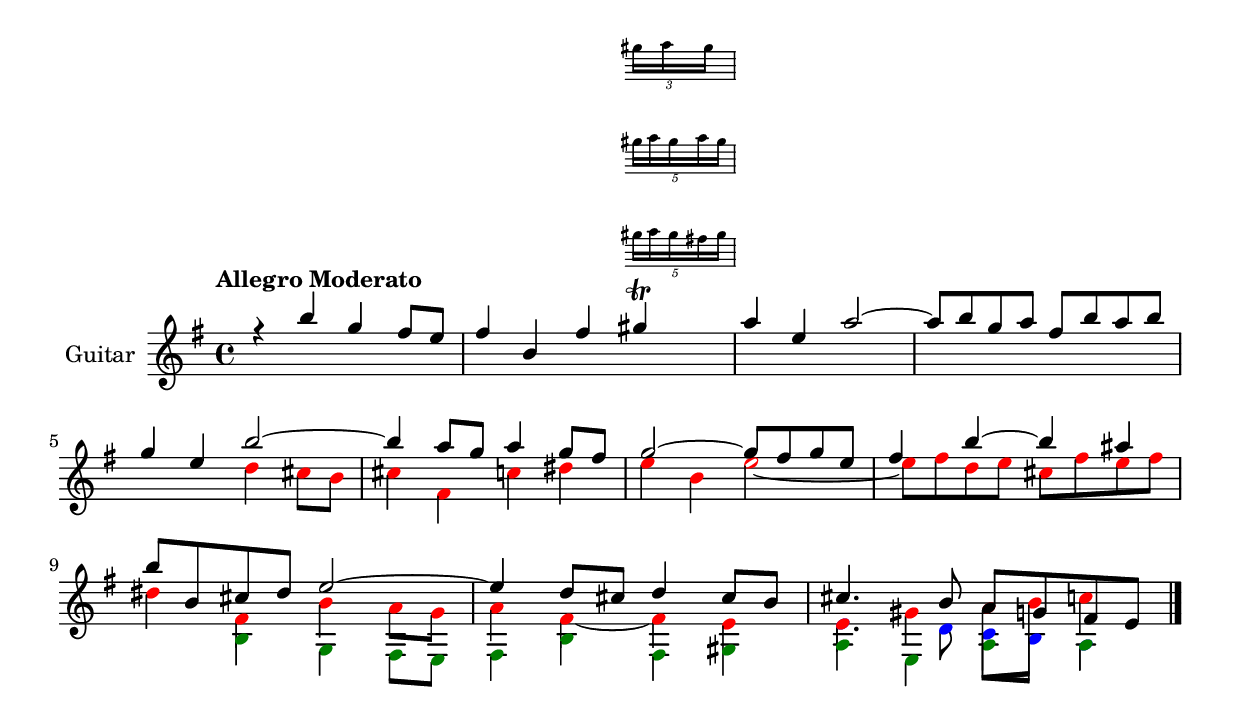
\version "2.24.0"
\language "italiano"

aaa = \relative do'' {
    \voiceOne
    \key mi \minor
    %1
    r4                 si'                  sol                 fad8      mi       |
    %2
    fad4               si,                  fad'
    <<
      sold \trill
      \new Staff \with {
        alignAboveContext = "main"
        \remove Time_signature_engraver
        firstClef = ##f
        \magnifyStaff #2/3
      } \tuplet 3/4 { sold16 la sold }
      \new Staff \with {
        alignAboveContext = "main"
        \remove Time_signature_engraver
        firstClef = ##f
        \magnifyStaff #2/3
      } \tuplet 5/4 { sold16 la sold la sold }
      \new Staff \with {
        alignAboveContext = "main"
        \remove Time_signature_engraver
        firstClef = ##f
        \magnifyStaff #2/3
      } \tuplet 5/4 { sold16 la sold fad sold }
    >>                                                                             |
    %3
    la4                mi                   la2~                                   |
    %4
    la8      si        sol        la        fad        si       la        si       |
    \break
    %5
    sol4               mi                   si'2~                                  |
    %6
    si4                la8        sol       la4                 sol8      fad      |
    %7
    sol2~                                   sol8       fad      sol       mi       |
    %8
    fad4               si~                  si                  lad                |
    \break
    %9
    si8      si,       dod        red       mi2~                                   |
    %10
    mi4                re8        dod       re4                 dod8      si       |
    %11
    dod4.                         si8       la         sol      fad       mi       |
}

bbb = \relative do'' {
    \voiceTwo
    \override NoteHead.color = #red
    \key mi \minor
    %1
    s1                                                                             |
    %2
    s1                                                                             |
    %3
    s1                                                                             |
    %4
    s1                                                                             |
    %5
    s2                                      re4                 dod8      si       |
    %6
    dod4               fad,                 do'                 red                |
    %7
    mi                 si                   mi2~                                   |
    %8
    mi8      fad       re         mi        dod        fad      mi        fad      |
    %9
    red4               fad,                 si                  la8       sol      |
    %10
    la4                fad4~                fad                 mi                 |
    %11
    mi                 sold~                la8        si       do4                |
}

ccc = \relative do' {
    \voiceThree
    \override NoteHead.color = #darkgreen
    \shiftOff
    \key mi \minor
    \stemDown
    %1
    s1                                                                             |
    %2
    s1                                                                             |
    %3
    s1                                                                             |
    %4
    s1                                                                             |
    %5
    s1                                                                             |
    %6
    s1                                                                             |
    %7
    s1                                                                             |
    %8
    s1                                                                             |
    %9
    s4                si                     sol                fad8       mi      |
    %10
    fad4              si                     fad                sold               |
    %11
    la                mi                     la                 la                 |
}

ddd = \relative do' {
    \voiceFour
    \override NoteHead.color = #blue
    \shiftOff
    \key mi \minor
    \stemDown
    %1
    s1                                                                             |
    %2
    s1                                                                             |
    %3
    s1                                                                             |
    %4
    s1                                                                             |
    %5
    s1                                                                             |
    %6
    s1                                                                             |
    %7
    s1                                                                             |
    %8
    s1                                                                             |
    %9
    s1                                                                             |
    %10
    s1                                                                             |
    %11
    mi4.                          re8         do         si       la4              |
}

allegro_moderato = {
  <<
  \aaa
  \new Voice \bbb
  \new Voice \ccc
  \new Voice \ddd
  >>
}

\book {
  \header {
    title = ""
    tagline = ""
  }
  \score {
    <<
      \new Staff = "main" \with {
        instrumentName = "Guitar"
        \consists Merge_rests_engraver
      } \relative {
        \tempo \markup "Allegro Moderato"
        \allegro_moderato
        \bar "|."
      }
    >>
  }
}